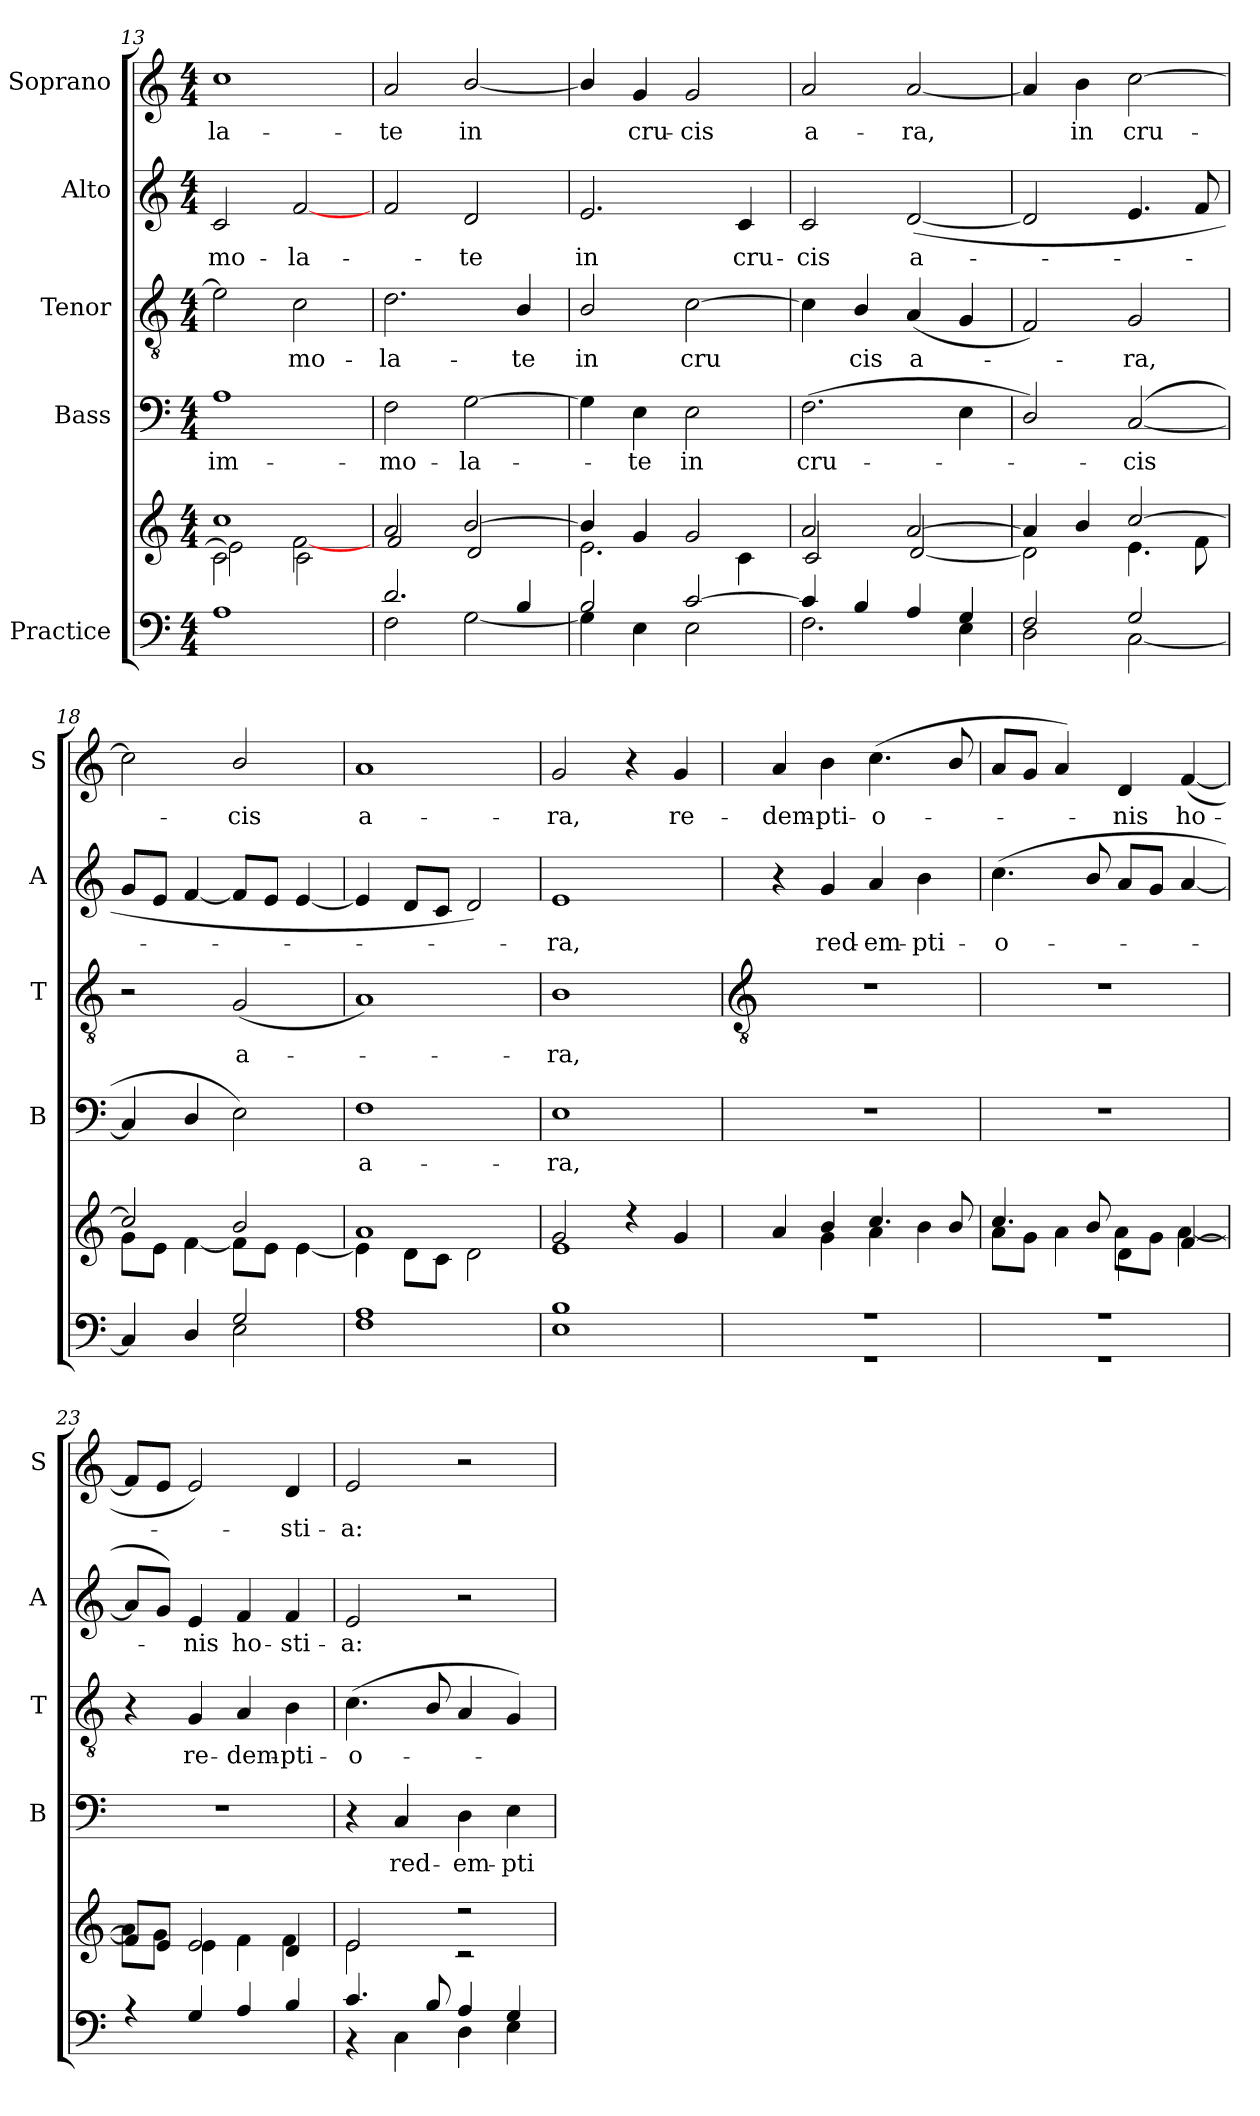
**kern	**kern	**kern	**text	**kern	**text	**kern	**text	**kern	**text
*part5	*part5	*part4	*part4	*part3	*part3	*part2	*part2	*part1	*part1
*staff6	*staff5	*staff4	*staff4	*staff3	*staff3	*staff2	*staff2	*staff1	*staff1
*I"Practice	*	*I"Bass	*	*I"Tenor	*	*I"Alto	*	*I"Soprano	*
*	*	*I'B	*	*I'T	*	*I'A	*	*I'S	*
*clefF4	*clefG2	*clefF4	*	*clefGv2	*	*clefG2	*	*clefG2	*
*k[]	*k[]	*k[]	*	*k[]	*	*k[]	*	*k[]	*
*C:	*C:	*C:	*	*C:	*	*C:	*	*C:	*
*M4/4	*M4/4	*M4/4	*	*M4/4	*	*M4/4	*	*M4/4	*
=13	=13	=13	=13	=13	=13	=13	=13	=13	=13
*	*^	*	*	*	*	*	*	*	*
*	*	*^	*	*	*	*	*	*	*	*
!	!	!	!	!	!LO:LY:b	!	!	!	!LO:LY:b	!	!LO:LY:b
1A\	1cc/	2c\	2e\]	1A	im-	2e]	.	2c	-mo-	1cc	-la-
!	!	!	!	!	!	!	!LO:LY:b	!	!LO:LY:b	!	!
.	.	[2f\	2c\	.	.	2c	mo-	[2f	-la-	.	.
=14	=14	=14	=14	=14	=14	=14	=14	=14	=14	=14	=14
*^	*	*	*	*	*	*	*	*	*	*	*
!	!	!	!	!	!	!LO:LY:b	!	!LO:LY:b	!	!	!	!LO:LY:b
*	*	*	*v	*v	*	*	*	*	*	*	*	*
2.d/	2F\	2a/	2f/	2F	-mo-	2.d	-la-	2f	.	2a	-te
!	!	!	!	!	!LO:LY:b	!	!	!	!LO:LY:b	!	!LO:LY:b
.	[2G\	[2b/	2d/	[2G	-la-	.	.	2d	te	[2b/	in
!	!	!	!	!	!	!	!LO:LY:b	!	!	!	!
4B/	.	.	.	.	.	4B/	-te	.	.	.	.
=15	=15	=15	=15	=15	=15	=15	=15	=15	=15	=15	=15
!	!	!	!	!	!	!	!LO:LY:b	!	!LO:LY:b	!	!
2B/	4G\]	4b/]	2.e\	4G]	.	2B/	in	2.e	in	4b/]	.
!	!	!	!	!	!LO:LY:b	!	!	!	!	!	!LO:LY:b
.	4E\	4g/	.	4E	te	.	.	.	.	4g	cru-
!	!	!	!	!	!LO:LY:b	!	!LO:LY:b	!	!	!	!LO:LY:b
[2c	2E\	2g/	.	2E	in	[2c	cru	.	.	2g	-cis
!	!	!	!	!	!	!	!	!	!LO:LY:b	!	!
.	.	.	4c\	.	.	.	.	4c	cru-	.	.
=16	=16	=16	=16	=16	=16	=16	=16	=16	=16	=16	=16
!	!	!	!	!	!LO:LY:b	!	!	!	!LO:LY:b	!	!LO:LY:b
4c/]	2.F\	2a/	2c/	(>2.F	cru-	4c]	.	2c	-cis	2a	a-
!	!	!	!	!	!	!	!LO:LY:b	!	!	!	!
4B/	.	.	.	.	.	4B/	cis	.	.	.	.
!	!	!	!	!	!	!	!LO:LY:b	!	!LO:LY:b	!	!LO:LY:b
4A/	.	[2a/	[2d/	.	.	(<4A	a-	(<[2d	a-	[2a	-ra,
4G	4E\	.	.	4E	.	4G	.	.	.	.	.
=17	=17	=17	=17	=17	=17	=17	=17	=17	=17	=17	=17
2F	2D\	4a/]	2d\]	2D/)	.	2F)	.	2d]	.	4a]	.
!	!	!	!	!	!	!	!	!	!	!	!LO:LY:b
.	.	4b/	.	.	.	.	.	.	.	4b	in
!	!	!	!	!	!LO:LY:b	!	!LO:LY:b	!	!	!	!LO:LY:b
2G	[2C\	[2cc/	4.e\	(<[2C	cis	2G	-ra,	4.e	.	[2cc	cru-
.	.	.	8f\	.	.	.	.	8f	.	.	.
=18	=18	=18	=18	=18	=18	=18	=18	=18	=18	=18	=18
2ryy	4C/]	2cc/]	8g\L	4C]	.	2r	.	8gL	.	2cc]	.
.	.	.	8e\J	.	.	.	.	8eJ	.	.	.
.	4D/	.	[4f\	4D/	.	.	.	[4f	.	.	.
!	!	!	!	!	!	!	!LO:LY:b	!	!	!	!LO:LY:b
2G	2E\	2b/	8f\L]	2E)	.	(<2G	a-	8fL]	.	2b/	cis
.	.	.	8e\J	.	.	.	.	8eJ	.	.	.
.	.	.	[4e\	.	.	.	.	[4e	.	.	.
=19	=19	=19	=19	=19	=19	=19	=19	=19	=19	=19	=19
!	!	!	!	!	!LO:LY:b	!	!	!	!	!	!LO:LY:b
1A	1F\	1a/	4e\]	1F	a-	1A)	.	4e]	.	1a	a-
.	.	.	8d\L	.	.	.	.	8dL	.	.	.
.	.	.	8c\J	.	.	.	.	8cJ	.	.	.
.	.	.	2d\	.	.	.	.	2d)	.	.	.
=20	=20	=20	=20	=20	=20	=20	=20	=20	=20	=20	=20
!	!	!	!	!	!LO:LY:b	!	!LO:LY:b	!	!LO:LY:b	!	!LO:LY:b
1B	1E\	2g/	1e\	1E	-ra,	1B	ra,	1e	ra,	2g	-ra,
.	.	4r	.	.	.	.	.	.	.	4r	.
!	!	!	!	!	!	!	!	!	!	!	!LO:LY:b
.	.	4g/	.	.	.	.	.	.	.	4g	re-
!!LO:LB:g=z
=21	=21	=21	=21	=21	=21	=21	=21	=21	=21	=21	=21
*	*	*	*	*	*	*clefGv2	*	*	*	*	*
!	!	!	!	!	!	!	!	!	!	!	!LO:LY:b
1r	1r	4a	4ryy	1r	.	1r	.	4r	.	4a	-dem-
!	!	!	!	!	!	!	!	!	!LO:LY:b	!	!LO:LY:b
.	.	4b/	4g	.	.	.	.	4g	red-	4b	-pti-
!	!	!	!	!	!	!	!	!	!LO:LY:b	!	!LO:LY:b
.	.	4.cc/	4a\	.	.	.	.	4a	-em-	(<4.cc	-o-
!	!	!	!	!	!	!	!	!	!LO:LY:b	!	!
.	.	.	4b	.	.	.	.	4b	-pti-	.	.
.	.	8b/	.	.	.	.	.	.	.	8b/	.
=22	=22	=22	=22	=22	=22	=22	=22	=22	=22	=22	=22
!	!	!	!	!	!	!	!	!	!LO:LY:b	!	!
1r	1r	8a\L	4.cc/	1r	.	1r	.	(<4.cc	-o-	8aL	.
.	.	8g\J	.	.	.	.	.	.	.	8gJ	.
.	.	4a\	.	.	.	.	.	.	.	4a)	.
.	.	.	8b/	.	.	.	.	8b/	.	.	.
!	!	!	!	!	!	!	!	!	!	!	!LO:LY:b
.	.	4d\	8aL	.	.	.	.	8aL	.	4d	nis
.	.	.	8gJ	.	.	.	.	8gJ	.	.	.
!	!	!	!	!	!	!	!	!	!	!	!LO:LY:b
.	.	[4f	[4a	.	.	.	.	[4a	.	(<[4f	ho-
=23	=23	=23	=23	=23	=23	=23	=23	=23	=23	=23	=23
4r	1ryy	8fL]	8aL]	1r	.	4r	.	8aL]	.	8fL]	.
.	.	8eJ	8gJ	.	.	.	.	8gJ)	.	8eJ	.
!	!	!	!	!	!	!	!LO:LY:b	!	!LO:LY:b	!	!
4G	.	2e	4e	.	.	4G	re-	4e	nis	2e)	.
!	!	!	!	!	!	!	!LO:LY:b	!	!LO:LY:b	!	!
4A	.	.	4f	.	.	4A	-dem-	4f	ho-	.	.
!	!	!	!	!	!	!	!LO:LY:b	!	!LO:LY:b	!	!LO:LY:b
4B	.	4d	4f	.	.	4B	-pti-	4f	-sti-	4d	sti-
=24	=24	=24	=24	=24	=24	=24	=24	=24	=24	=24	=24
!	!	!	!	!	!	!	!LO:LY:b	!	!LO:LY:b	!	!LO:LY:b
4.c/	4r	2e	2e	4r	.	(<4.c	-o-	2e	-a:	2e	-a:
!	!	!	!	!	!LO:LY:b	!	!	!	!	!	!
.	4C\	.	.	4C	red-	.	.	.	.	.	.
8B/	.	.	.	.	.	8B/	.	.	.	.	.
!	!	!	!	!	!LO:LY:b	!	!	!	!	!	!
4A	4D	2r	2r	4D	-em-	4A	.	2r	.	2r	.
!	!	!	!	!	!LO:LY:b	!	!	!	!	!	!
4G	4E	.	.	4E	-pti-	4G)	.	.	.	.	.
*v	*v	*	*	*	*	*	*	*	*	*	*
*	*v	*v	*	*	*	*	*	*	*	*
=	=	=	=	=	=	=	=	=	=
*-	*-	*-	*-	*-	*-	*-	*-	*-	*-
